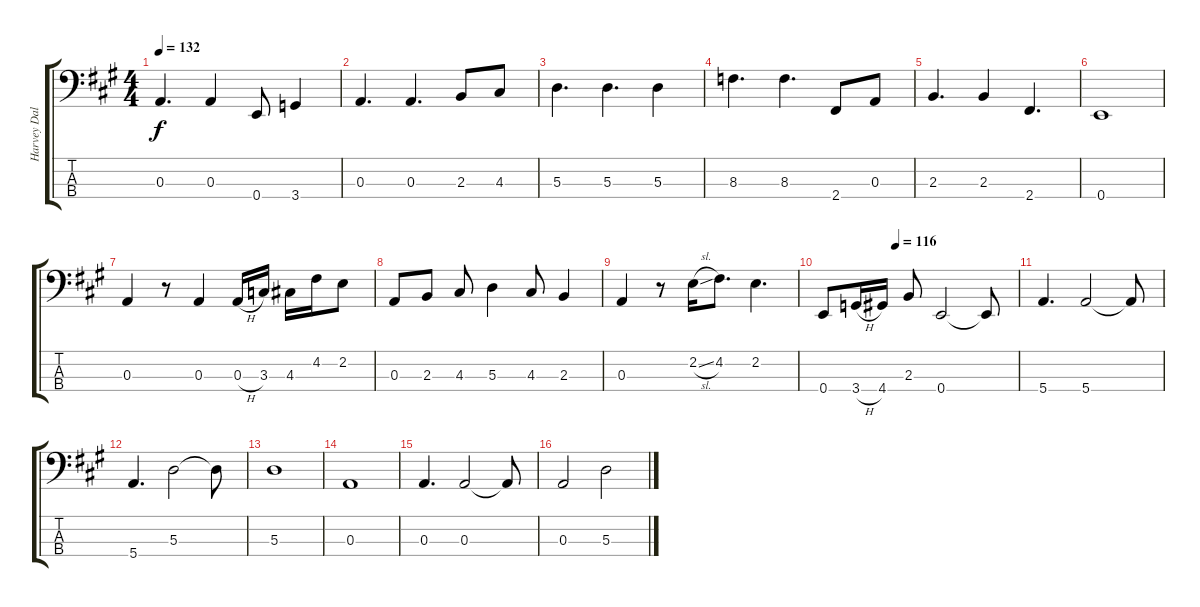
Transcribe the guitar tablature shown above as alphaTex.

\track ("Harvey Dalton Bass" "Harvey Dal") {instrument electricbassfinger}
\staff {score tabs}
\tuning (G2 D2 A1 E1) {hide}
\ts (4 4)
\tempo 132
\clef f4
\ks a
0.3.4{d dy f} 0.3.4 0.4.8 3.4.4 |
0.3.4{d} 0.3.4{d} 2.3.8 4.3.8 |
5.3.4{d} 5.3.4{d} 5.3.4 |
8.3.4{d} 8.3.4{d} 2.4.8 0.3.8 |
2.3.4{d} 2.3.4 2.4.4{d} |
0.4.1 |
0.3.4 r.8 0.3.4 0.3{h}.16 3.3.16 4.3.16 4.2.16 2.2.8 |
0.3.8 2.3.8 4.3.8 5.3.4 4.3.8 2.3.4 |
0.3.4 r.8 2.2{sl}.16 4.2.8{d} 2.2.4{d} |
\tempo (116 0.375)
0.4.8 3.4{h}.16 4.4.16 2.3.8 0.4.2 0.4{t}.8 |
5.4.4{d} 5.4.2 5.4{t}.8 |
5.4.4{d} 5.3.2 5.3{t}.8 |
5.3.1 |
0.3.1 |
0.3.4{d} 0.3.2 0.3{t}.8 |
0.3.2 5.3.2
